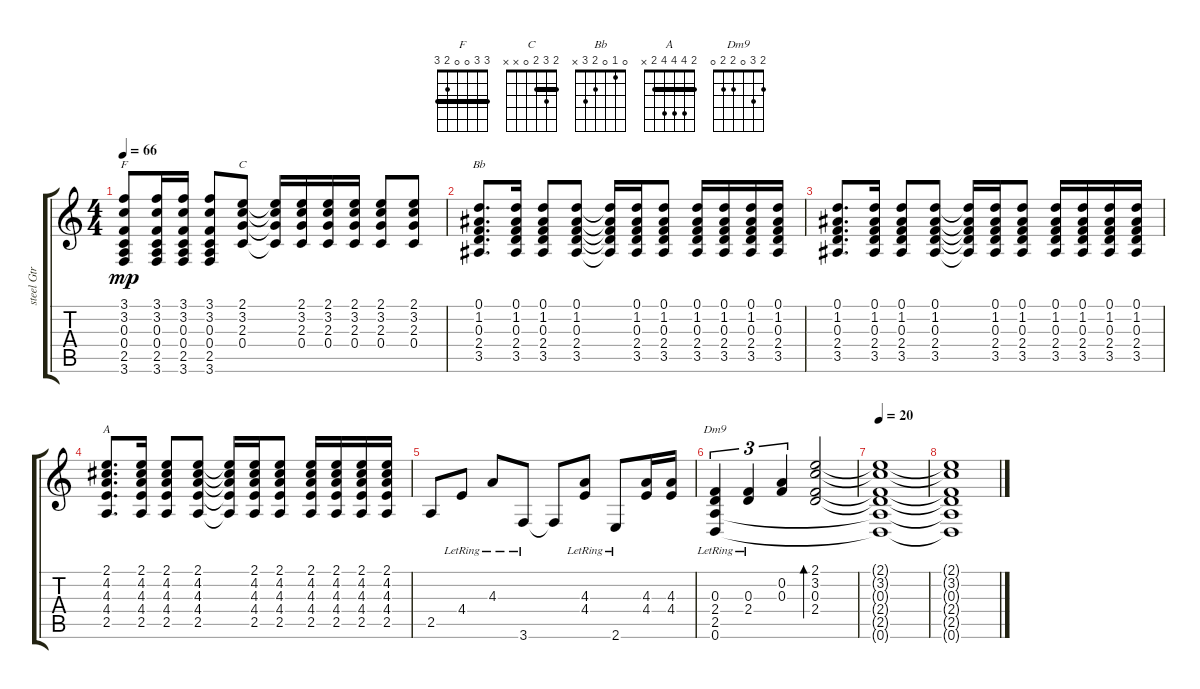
\track ("steel Gtr" "steel Gtr") {instrument acousticguitarsteel}
\staff {score tabs}
\tuning (D4 A3 F3 C3 G2 D2) {hide}
\chord ("F" 3 3 0 0 2 3) {barre 3}
\chord ("C" 2 3 2 0 x x) {barre 2}
\chord ("Bb" 0 1 0 2 3 x)
\chord ("A" 2 4 4 4 2 x) {barre 2}
\chord ("Dm9" 2 3 0 2 2 0)
\ts (4 4)
\tempo 66
\clef g2
\ks c
(3.1 3.2 0.3 0.4 2.5 3.6).8{ch "F" dy mp} (3.1 3.2 0.3 0.4 2.5 3.6).16 (3.1 3.2 0.3 0.4 2.5 3.6).16 (3.1 3.2 0.3 0.4 2.5 3.6).8 (2.1 3.2 2.3 0.4).8{ch "C"} (2.1{t} 3.2{t} 2.3{t} 0.4{t}).16 (2.1 3.2 2.3 0.4).16 (2.1 3.2 2.3 0.4).16 (2.1 3.2 2.3 0.4).16 (2.1 3.2 2.3 0.4).8 (2.1 3.2 2.3 0.4).8 |
(0.1 1.2 0.3 2.4 3.5).8{d ch "Bb"} (0.1 1.2 0.3 2.4 3.5).16 (0.1 1.2 0.3 2.4 3.5).8 (0.1 1.2 0.3 2.4 3.5).8 (0.1{t} 1.2{t} 0.3{t} 2.4{t} 3.5{t}).16 (0.1 1.2 0.3 2.4 3.5).16 (0.1 1.2 0.3 2.4 3.5).8 (0.1 1.2 0.3 2.4 3.5).16 (0.1 1.2 0.3 2.4 3.5).16 (0.1 1.2 0.3 2.4 3.5).16 (0.1 1.2 0.3 2.4 3.5).16 |
(0.1 1.2 0.3 2.4 3.5).8{d} (0.1 1.2 0.3 2.4 3.5).16 (0.1 1.2 0.3 2.4 3.5).8 (0.1 1.2 0.3 2.4 3.5).8 (0.1{t} 1.2{t} 0.3{t} 2.4{t} 3.5{t}).16 (0.1 1.2 0.3 2.4 3.5).16 (0.1 1.2 0.3 2.4 3.5).8 (0.1 1.2 0.3 2.4 3.5).16 (0.1 1.2 0.3 2.4 3.5).16 (0.1 1.2 0.3 2.4 3.5).16 (0.1 1.2 0.3 2.4 3.5).16 |
(2.1 4.2 4.3 4.4 2.5).8{d ch "A"} (2.1 4.2 4.3 4.4 2.5).16 (2.1 4.2 4.3 4.4 2.5).8 (2.1 4.2 4.3 4.4 2.5).8 (2.1{t} 4.2{t} 4.3{t} 4.4{t} 2.5{t}).16 (2.1 4.2 4.3 4.4 2.5).16 (2.1 4.2 4.3 4.4 2.5).8 (2.1 4.2 4.3 4.4 2.5).16 (2.1 4.2 4.3 4.4 2.5).16 (2.1 4.2 4.3 4.4 2.5).16 (2.1 4.2 4.3 4.4 2.5).16 |
2.5.8 4.4{lr}.8 4.3{lr}.8 3.6{lr}.8 3.6{t}.8 (4.3{lr} 4.4{lr}).8 2.6{lr}.8 (4.3 4.4).16 (4.3 4.4).16 |
(0.3 2.4 2.5{lr} 0.6{lr}).4{tu (3 2) ch "Dm9"} (0.3 2.4{lr}).4{tu (3 2)} (0.2 0.3).4{tu (3 2)} (2.1 3.2 0.3 2.4).2{bd 60} |
\tempo 20
(2.1{t} 3.2{t} 0.3{t} 2.4{t} 2.5{t} 0.6{t}).1 |
(2.1{t} 3.2{t} 0.3{t} 2.4{t} 2.5{t} 0.6{t}).1{volume 0}
